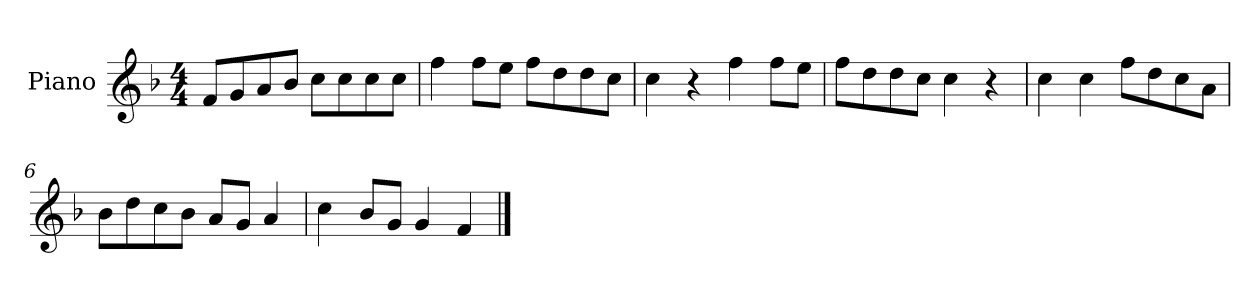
**kern
*part1
*staff1
*I"Piano
*I'P-no
*clefG2
*k[b-]
*M4/4
*MM90
=1
8f/L
8g/
8a/
8b-/J
8cc\L
8cc\
8cc\
8cc\J
=2
4ff\
8ff\L
8ee\J
8ff\L
8dd\
8dd\
8cc\J
=3
4cc\
4r
4ff\
8ff\L
8ee\J
=4
8ff\L
8dd\
8dd\
8cc\J
4cc\
4r
=5
4cc\
4cc\
8ff\L
8dd\
8cc\
8a\J
=6
8b-\L
8dd\
8cc\
8b-\J
8a/L
8g/J
4a/
!!LO:LB:g=z
=7
4cc\
8b-/L
8g/J
4g/
4f/
==
*-
